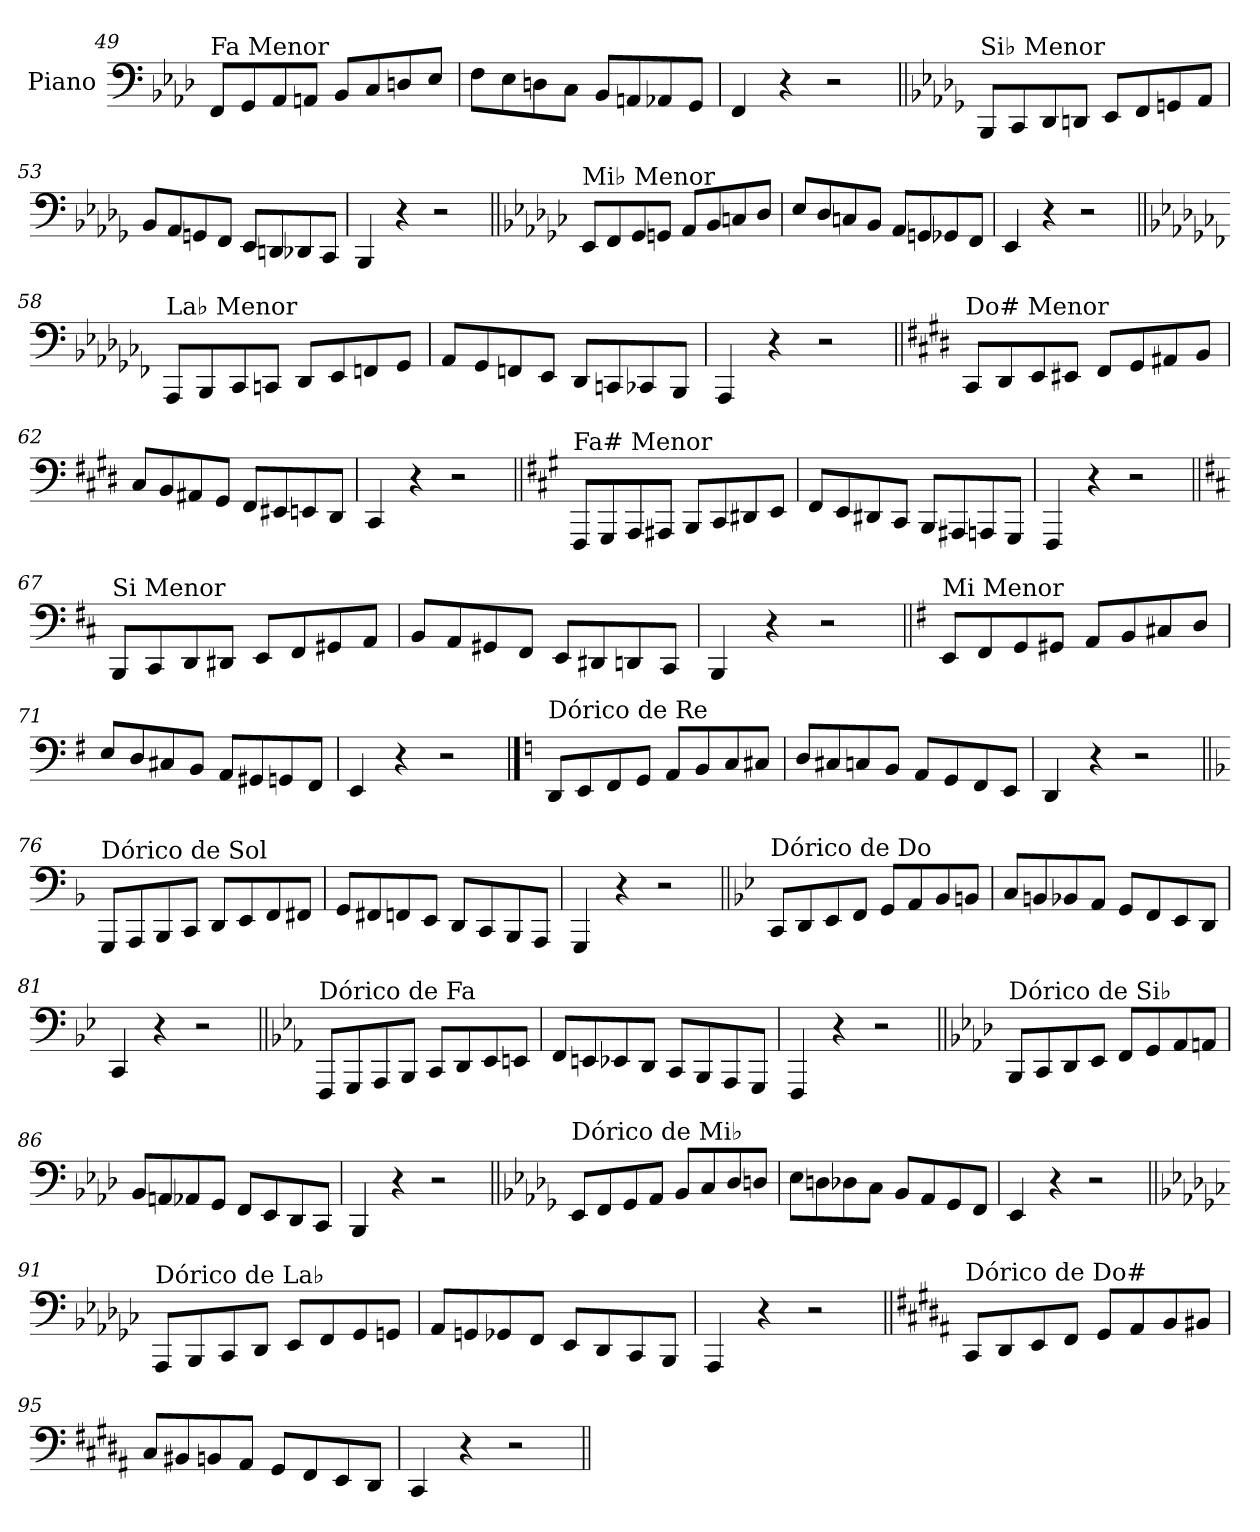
**kern
*part1
*staff1
*I"Piano
*I'Pno.
!!LO:LB:g=z
*clefF4
*k[b-e-a-d-]
=49
!LO:TX:a:t=Fa Menor
8FF/L
8GG/
8AA-/
8AAn/J
8BB-/L
8C/
8Dn/
8E-/J
=50
8F\L
8E-\
8Dn\
8C\J
8BB-/L
8AAn/
8AA-X/
8GG/J
=51
4FF/
4r
2r
=52||
*k[b-e-a-d-g-]
!LO:TX:a:t=Si♭ Menor
8BBB-/L
8CC/
8DD-/
8DDn/J
8EE-/L
8FF/
8GGn/
8AA-/J
=53
8BB-/L
8AA-/
8GGn/
8FF/J
8EE-/L
8DDn/
8DD-X/
8CC/J
=54
4BBB-/
4r
2r
!!LO:LB:g=z
=55||
*k[b-e-a-d-g-c-]
!LO:TX:a:t=Mi♭ Menor
8EE-/L
8FF/
8GG-/
8GGn/J
8AA-/L
8BB-/
8Cn/
8D-/J
=56
8E-/L
8D-/
8Cn/
8BB-/J
8AA-/L
8GGn/
8GG-X/
8FF/J
=57
4EE-/
4r
2r
=58||
*k[b-e-a-d-g-c-f-]
!LO:TX:a:t=La♭ Menor
8AAA-/L
8BBB-/
8CC-/
8CCn/J
8DD-/L
8EE-/
8FFn/
8GG-/J
=59
8AA-/L
8GG-/
8FFn/
8EE-/J
8DD-/L
8CCn/
8CC-X/
8BBB-/J
=60
4AAA-/
4r
2r
!!LO:LB:g=z
=61||
*k[f#c#g#d#]
!LO:TX:a:t=Do# Menor
8CC#/L
8DD#/
8EE/
8EE#X/J
8FF#/L
8GG#/
8AA#X/
8BB/J
=62
8C#/L
8BB/
8AA#X/
8GG#/J
8FF#/L
8EE#X/
8EEn/
8DD#/J
=63
4CC#/
4r
2r
=64||
*k[f#c#g#]
!LO:TX:a:t=Fa# Menor
8FFF#/L
8GGG#/
8AAA/
8AAA#X/J
8BBB/L
8CC#/
8DD#X/
8EE/J
=65
8FF#/L
8EE/
8DD#X/
8CC#/J
8BBB/L
8AAA#X/
8AAAn/
8GGG#/J
=66
4FFF#/
4r
2r
!!LO:LB:g=z
=67||
*k[f#c#]
!LO:TX:a:t=Si Menor
8BBB/L
8CC#/
8DD/
8DD#X/J
8EE/L
8FF#/
8GG#X/
8AA/J
=68
8BB/L
8AA/
8GG#X/
8FF#/J
8EE/L
8DD#X/
8DDn/
8CC#/J
=69
4BBB/
4r
2r
=70||
*k[f#]
!LO:TX:a:t=Mi Menor
8EE/L
8FF#/
8GG/
8GG#X/J
8AA/L
8BB/
8C#X/
8D/J
=71
8E/L
8D/
8C#X/
8BB/J
8AA/L
8GG#X/
8GGn/
8FF#/J
=72
4EE/
4r
2r
!!LO:PB:g=z
==73
*k[]
!LO:TX:a:t=Dórico de Re
8DD/L
8EE/
8FF/
8GG/J
8AA/L
8BB/
8C/
8C#X/J
=74
8D/L
8C#X/
8Cn/
8BB/J
8AA/L
8GG/
8FF/
8EE/J
=75
4DD/
4r
2r
=76||
*k[b-]
!LO:TX:a:t=Dórico de Sol
8GGG/L
8AAA/
8BBB-/
8CC/J
8DD/L
8EE/
8FF/
8FF#X/J
=77
8GG/L
8FF#X/
8FFn/
8EE/J
8DD/L
8CC/
8BBB-/
8AAA/J
=78
4GGG/
4r
2r
!!LO:LB:g=z
=79||
*k[b-e-]
!LO:TX:a:t=Dórico de Do
8CC/L
8DD/
8EE-/
8FF/J
8GG/L
8AA/
8BB-/
8BBn/J
=80
8C/L
8BBn/
8BB-X/
8AA/J
8GG/L
8FF/
8EE-/
8DD/J
=81
4CC/
4r
2r
=82||
*k[b-e-a-]
!LO:TX:a:t=Dórico de Fa
8FFF/L
8GGG/
8AAA-/
8BBB-/J
8CC/L
8DD/
8EE-/
8EEn/J
=83
8FF/L
8EEn/
8EE-X/
8DD/J
8CC/L
8BBB-/
8AAA-/
8GGG/J
=84
4FFF/
4r
2r
!!LO:LB:g=z
=85||
*k[b-e-a-d-]
!LO:TX:a:t=Dórico de Si♭
8BBB-/L
8CC/
8DD-/
8EE-/J
8FF/L
8GG/
8AA-/
8AAn/J
=86
8BB-/L
8AAn/
8AA-X/
8GG/J
8FF/L
8EE-/
8DD-/
8CC/J
=87
4BBB-/
4r
2r
=88||
*k[b-e-a-d-g-]
!LO:TX:a:t=Dórico de Mi♭
8EE-/L
8FF/
8GG-/
8AA-/J
8BB-/L
8C/
8D-/
8Dn/J
=89
8E-\L
8Dn\
8D-X\
8C\J
8BB-/L
8AA-/
8GG-/
8FF/J
=90
4EE-/
4r
2r
!!LO:LB:g=z
=91||
*k[b-e-a-d-g-c-]
!LO:TX:a:t=Dórico de La♭
8AAA-/L
8BBB-/
8CC-/
8DD-/J
8EE-/L
8FF/
8GG-/
8GGn/J
=92
8AA-/L
8GGn/
8GG-X/
8FF/J
8EE-/L
8DD-/
8CC-/
8BBB-/J
=93
4AAA-/
4r
2r
=94||
*k[f#c#g#d#a#]
!LO:TX:a:t=Dórico de Do#
8CC#/L
8DD#/
8EE/
8FF#/J
8GG#/L
8AA#/
8BB/
8BB#X/J
=95
8C#/L
8BB#X/
8BBn/
8AA#/J
8GG#/L
8FF#/
8EE/
8DD#/J
=96
4CC#/
4r
2r
=||
*-
